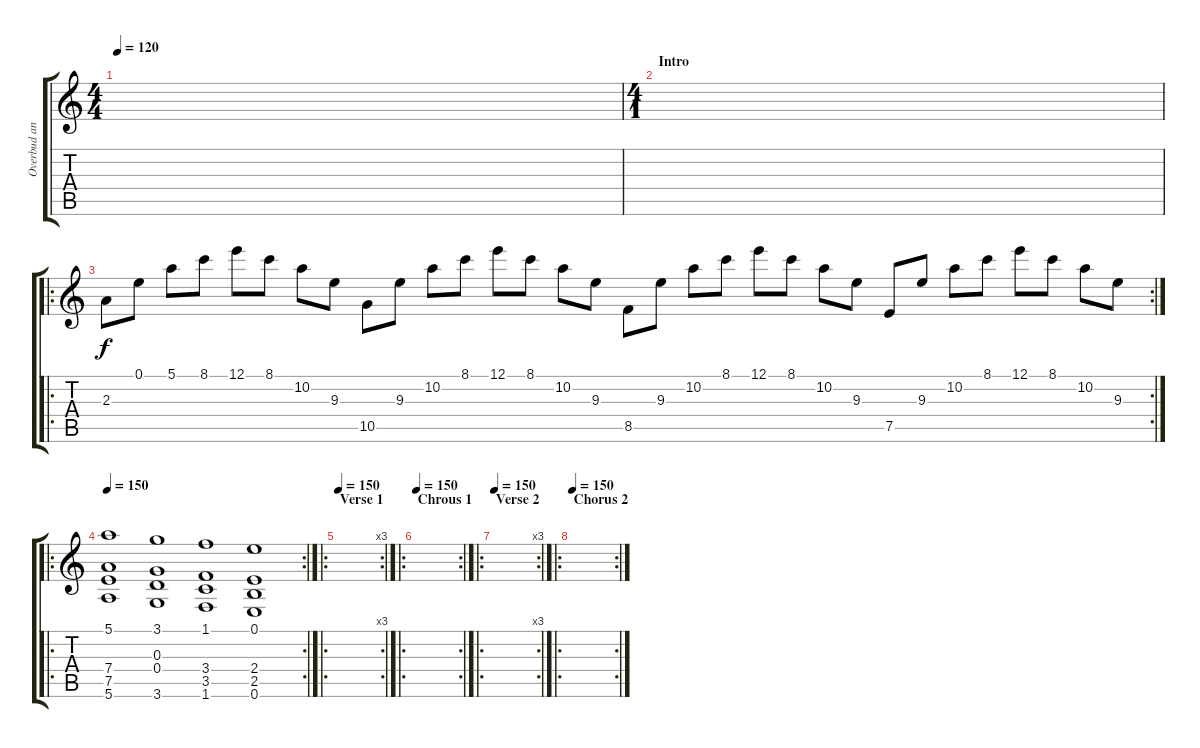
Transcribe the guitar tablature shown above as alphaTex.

\track ("Overbud and solo" "Overbud an") {instrument electricguitarclean}
\staff {score tabs}
\tuning (E4 B3 G3 D3 A2 E2) {hide}
\ts (4 4)
\tempo 120
\clef g2
\ks c
|
\ts (4 1)
\section ("" "Intro")
|
\ro
\rc 2
2.3.8 0.1.8 5.1.8 8.1.8 12.1.8 8.1.8 10.2.8 9.3.8 10.5.8 9.3.8 10.2.8 8.1.8 12.1.8 8.1.8 10.2.8 9.3.8 8.5.8 9.3.8 10.2.8 8.1.8 12.1.8 8.1.8 10.2.8 9.3.8 7.5.8 9.3.8 10.2.8 8.1.8 12.1.8 8.1.8 10.2.8 9.3.8 |
\ro
\rc 2
\tempo 150
(5.1 7.4 7.5 5.6).1{instrument distortionguitar} (3.1 0.3 0.4 3.6).1 (1.1 3.4 3.5 1.6).1 (0.1 2.4 2.5 0.6).1 |
\ro
\rc 3
\section ("" "Verse 1")
\tempo 150
|
\ro
\rc 2
\section ("" "Chrous 1")
\tempo 150
|
\ro
\rc 3
\section ("" "Verse 2")
\tempo 150
|
\ro
\rc 2
\section ("" "Chorus 2")
\tempo 150
